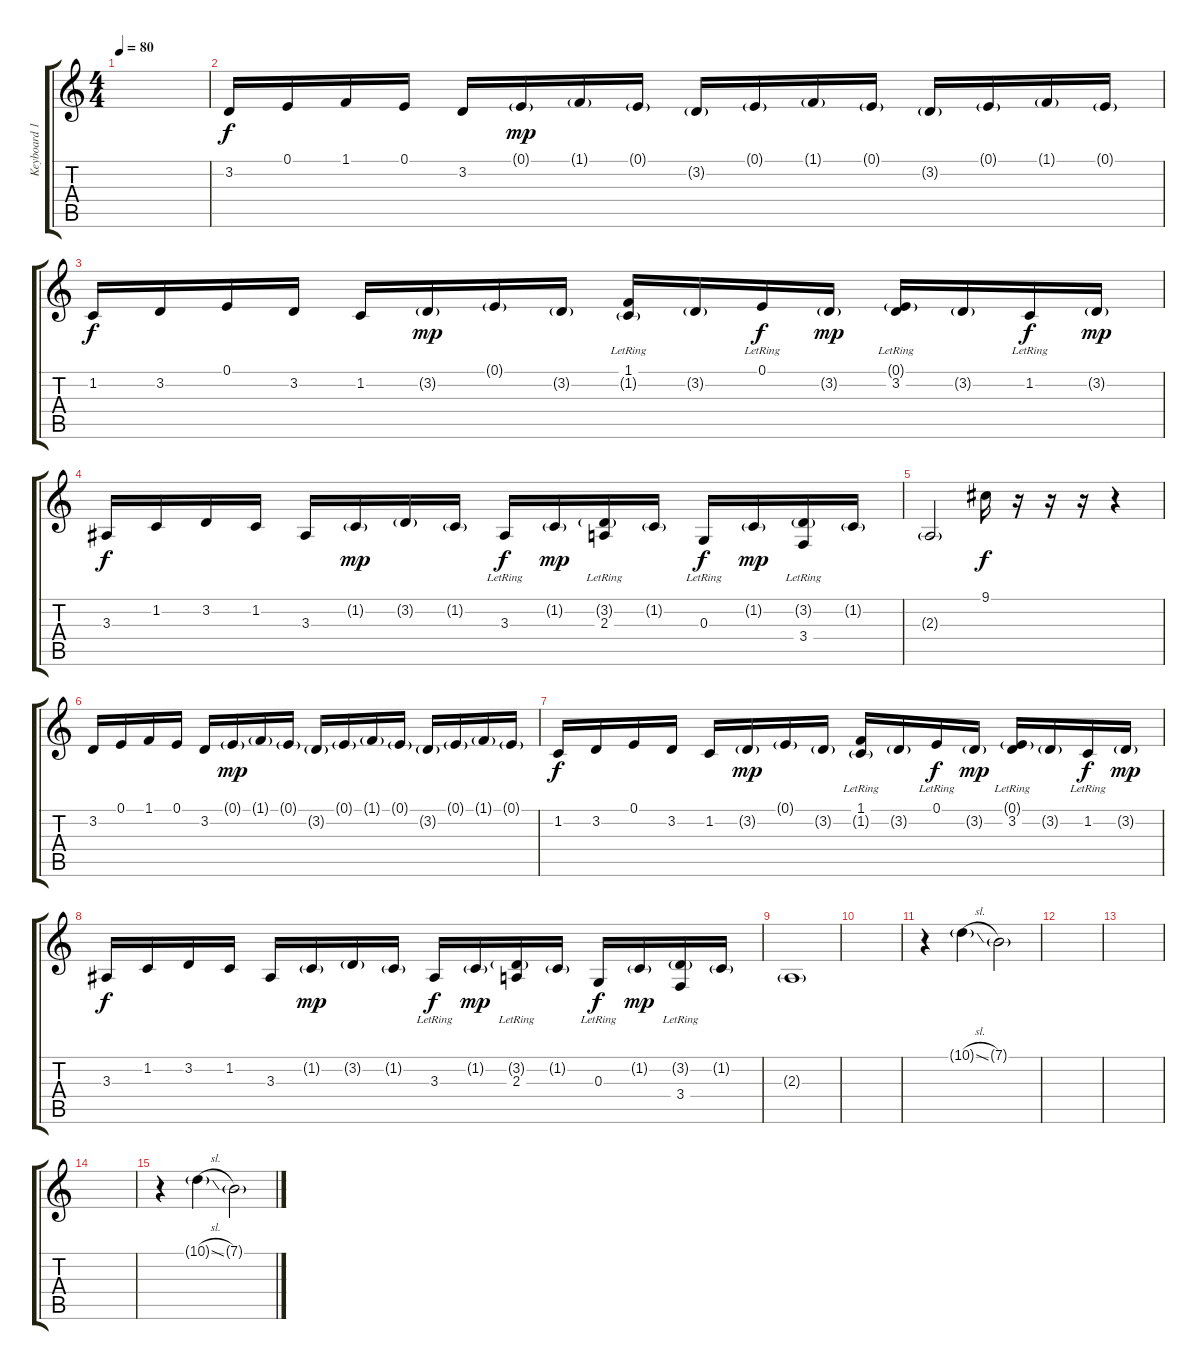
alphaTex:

\track ("Keyboard 1" "Keyboard 1") {instrument accordion}
\staff {score tabs}
\tuning (E4 B3 G3 D3 A2 E2) {hide}
\ts (4 4)
\tempo 80
\clef g2
\ks c
|
3.2.16 0.1.16 1.1.16 0.1.16 3.2.16 0.1{g}.16{dy mp} 1.1{g}.16 0.1{g}.16 3.2{g}.16 0.1{g}.16 1.1{g}.16 0.1{g}.16 3.2{g}.16 0.1{g}.16 1.1{g}.16 0.1{g}.16 |
1.2.16{dy f} 3.2.16 0.1.16 3.2.16 1.2.16 3.2{g}.16{dy mp} 0.1{g}.16 3.2{g}.16 (1.1{lr} 1.2{g}).16 3.2{g}.16 0.1{lr}.16{dy f} 3.2{g}.16{dy mp} (0.1{g} 3.2{lr}).16 3.2{g}.16 1.2{lr}.16{dy f} 3.2{g}.16{dy mp} |
3.3.16{dy f} 1.2.16 3.2.16 1.2.16 3.3.16 1.2{g}.16{dy mp} 3.2{g}.16 1.2{g}.16 3.3{lr}.16{dy f} 1.2{g}.16{dy mp} (3.2{g} 2.3{lr}).16 1.2{g}.16 0.3{lr}.16{dy f} 1.2{g}.16{dy mp} (3.2{g} 3.4{lr}).16 1.2{g}.16 |
2.3{g}.2 9.1.16{dy f} r.16 r.16 r.16 r.4 |
3.2.16 0.1.16 1.1.16 0.1.16 3.2.16 0.1{g}.16{dy mp} 1.1{g}.16 0.1{g}.16 3.2{g}.16 0.1{g}.16 1.1{g}.16 0.1{g}.16 3.2{g}.16 0.1{g}.16 1.1{g}.16 0.1{g}.16 |
1.2.16{dy f} 3.2.16 0.1.16 3.2.16 1.2.16 3.2{g}.16{dy mp} 0.1{g}.16 3.2{g}.16 (1.1{lr} 1.2{g}).16 3.2{g}.16 0.1{lr}.16{dy f} 3.2{g}.16{dy mp} (0.1{g} 3.2{lr}).16 3.2{g}.16 1.2{lr}.16{dy f} 3.2{g}.16{dy mp} |
3.3.16{dy f} 1.2.16 3.2.16 1.2.16 3.3.16 1.2{g}.16{dy mp} 3.2{g}.16 1.2{g}.16 3.3{lr}.16{dy f} 1.2{g}.16{dy mp} (3.2{g} 2.3{lr}).16 1.2{g}.16 0.3{lr}.16{dy f} 1.2{g}.16{dy mp} (3.2{g} 3.4{lr}).16 1.2{g}.16 |
2.3{g}.1 |
|
r.4 10.1{sl g}.4 7.1{g}.2 |
|
|
|
r.4 10.1{sl g}.4 7.1{g}.2
